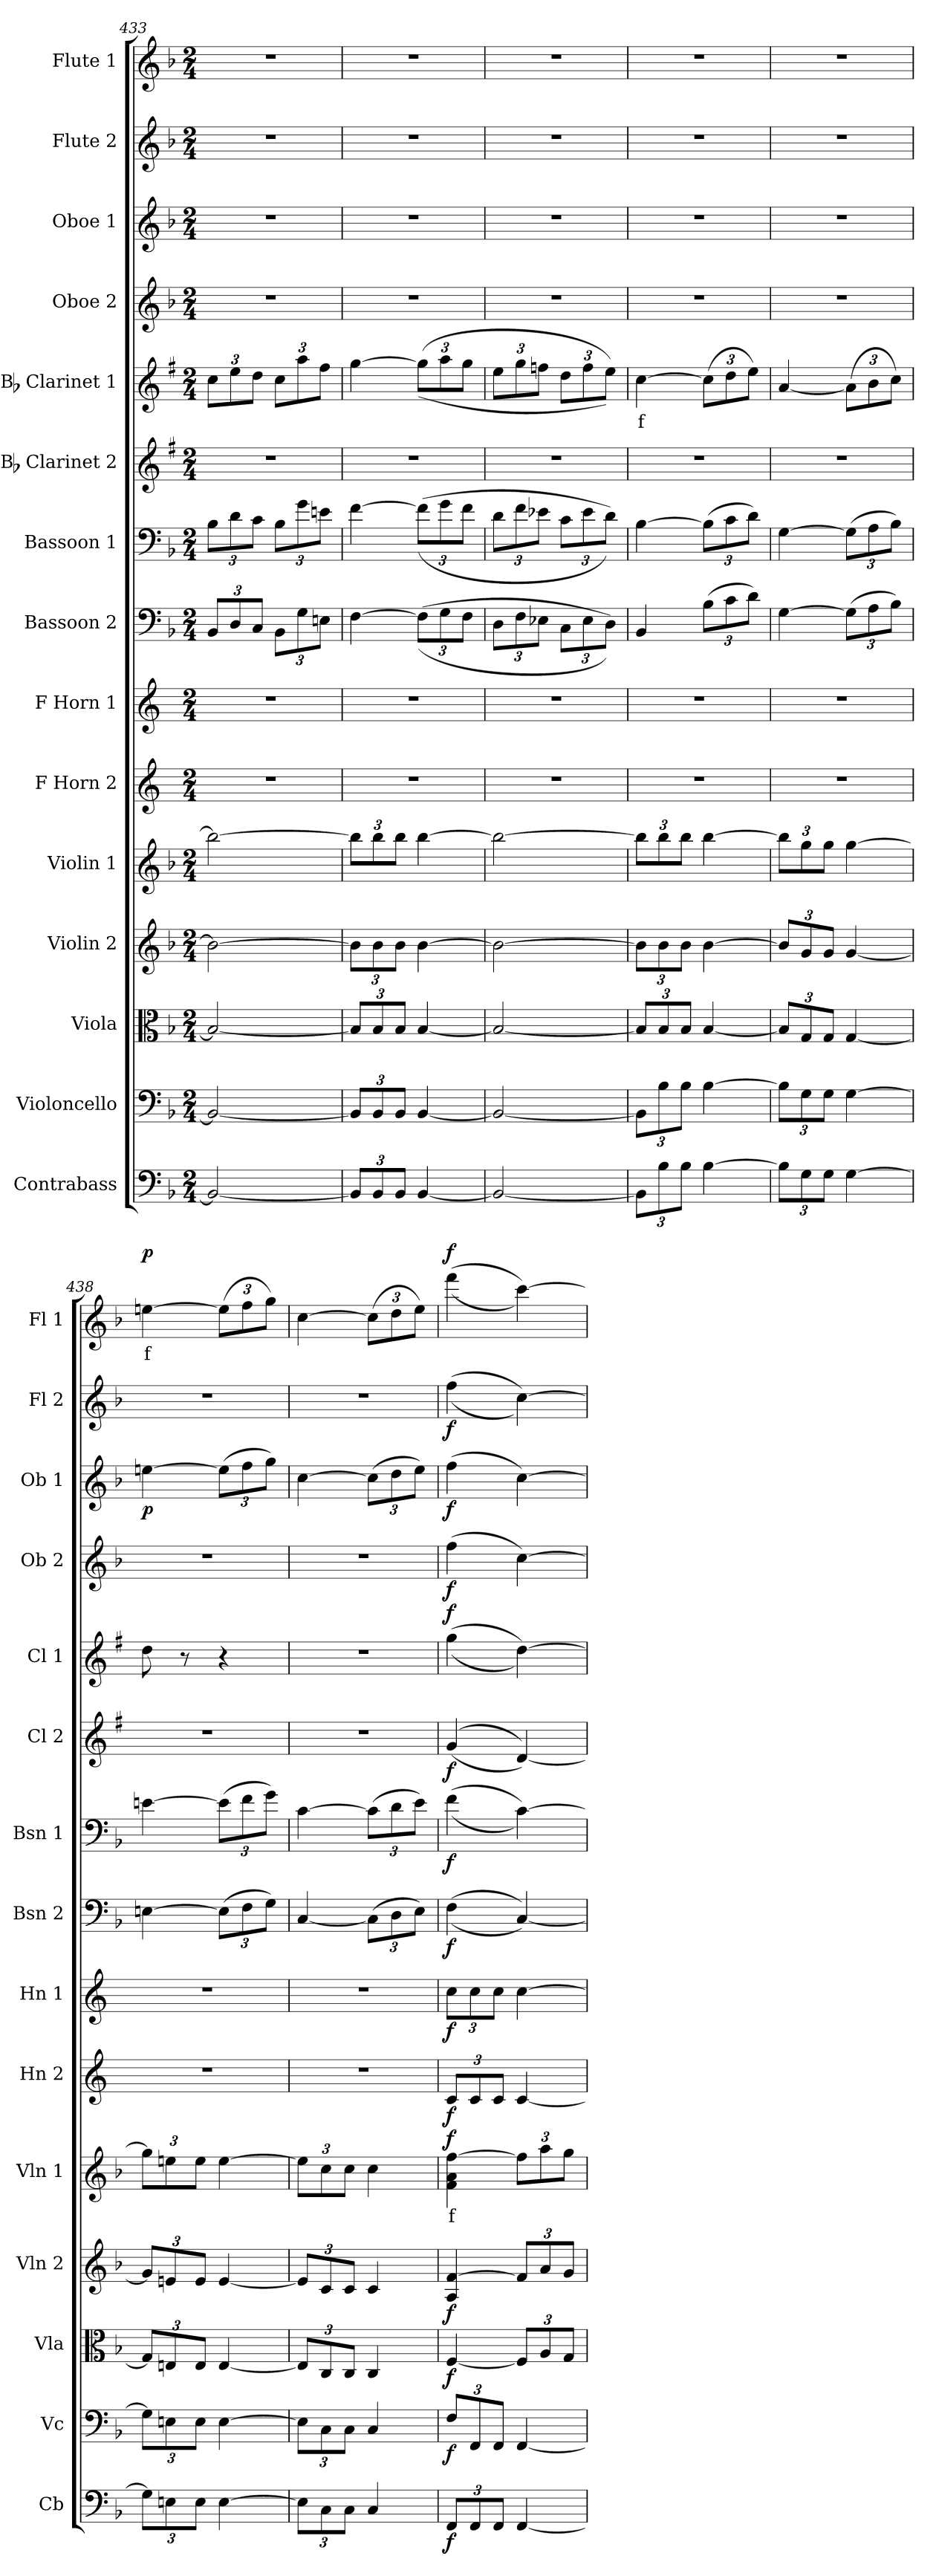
**kern	**dynam	**kern	**dynam	**kern	**dynam	**kern	**dynam	**kern	**text	**dynam	**kern	**dynam	**kern	**dynam	**kern	**dynam	**kern	**dynam	**kern	**dynam	**kern	**text	**dynam	**kern	**dynam	**kern	**dynam	**kern	**dynam	**kern	**text	**dynam
*part15	*part15	*part14	*part14	*part13	*part13	*part12	*part12	*part11	*part11	*part11	*part10	*part10	*part9	*part9	*part8	*part8	*part7	*part7	*part6	*part6	*part5	*part5	*part5	*part4	*part4	*part3	*part3	*part2	*part2	*part1	*part1	*part1
*staff15	*staff15	*staff14	*staff14	*staff13	*staff13	*staff12	*staff12	*staff11	*staff11	*staff11	*staff10	*staff10	*staff9	*staff9	*staff8	*staff8	*staff7	*staff7	*staff6	*staff6	*staff5	*staff5	*staff5	*staff4	*staff4	*staff3	*staff3	*staff2	*staff2	*staff1	*staff1	*staff1
*I"Contrabass	*	*I"Violoncello	*	*I"Viola	*	*I"Violin 2	*	*I"Violin 1	*	*	*I"F Horn 2	*	*I"F Horn 1	*	*I"Bassoon 2	*	*I"Bassoon 1	*	*I"Bb Clarinet 2	*	*I"Bb Clarinet 1	*	*	*I"Oboe 2	*	*I"Oboe 1	*	*I"Flute 2	*	*I"Flute 1	*	*
*I'Cb	*	*I'Vc	*	*I'Vla	*	*I'Vln 2	*	*I'Vln 1	*	*	*I'Hn 2	*	*I'Hn 1	*	*I'Bsn 2	*	*I'Bsn 1	*	*I'Cl 2	*	*I'Cl 1	*	*	*I'Ob 2	*	*I'Ob 1	*	*I'Fl 2	*	*I'Fl 1	*	*
*clefF4	*	*clefF4	*	*clefC3	*	*clefG2	*	*clefG2	*	*	*clefG2	*	*clefG2	*	*clefF4	*	*clefF4	*	*clefG2	*	*clefG2	*	*	*clefG2	*	*clefG2	*	*clefG2	*	*clefG2	*	*
*ITrd7c12	*	*	*	*	*	*	*	*	*	*	*ITrd4c7	*	*ITrd4c7	*	*	*	*	*	*ITrd1c2	*	*ITrd1c2	*	*	*	*	*	*	*	*	*	*	*
*k[b-]	*	*k[b-]	*	*k[b-]	*	*k[b-]	*	*k[b-]	*	*	*k[b-]	*	*k[b-]	*	*k[b-]	*	*k[b-]	*	*k[b-]	*	*k[b-]	*	*	*k[b-]	*	*k[b-]	*	*k[b-]	*	*k[b-]	*	*
*M2/4	*	*M2/4	*	*M2/4	*	*M2/4	*	*M2/4	*	*	*M2/4	*	*M2/4	*	*M2/4	*	*M2/4	*	*M2/4	*	*M2/4	*	*	*M2/4	*	*M2/4	*	*M2/4	*	*M2/4	*	*
*	*	*	*	*	*	*	*	*	*	*	*	*	*	*	*Xbrackettup	*	*Xbrackettup	*	*	*	*Xbrackettup	*	*	*	*	*	*	*	*	*	*	*
=433	=433	=433	=433	=433	=433	=433	=433	=433	=433	=433	=433	=433	=433	=433	=433	=433	=433	=433	=433	=433	=433	=433	=433	=433	=433	=433	=433	=433	=433	=433	=433	=433
2BBB-/_	.	2BB-/_	.	2B-/_	.	2b-\_	.	2bb-\_	.	.	2r	.	2r	.	12BB-/L	.	12B-\L	.	2r	.	12b-\L	.	.	2r	.	2r	.	2r	.	2r	.	.
.	.	.	.	.	.	.	.	.	.	.	.	.	.	.	12D/	.	12d\	.	.	.	12dd\	.	.	.	.	.	.	.	.	.	.	.
.	.	.	.	.	.	.	.	.	.	.	.	.	.	.	12C/J	.	12c\J	.	.	.	12cc\J	.	.	.	.	.	.	.	.	.	.	.
.	.	.	.	.	.	.	.	.	.	.	.	.	.	.	12BB-\L	.	12B-\L	.	.	.	12b-\L	.	.	.	.	.	.	.	.	.	.	.
.	.	.	.	.	.	.	.	.	.	.	.	.	.	.	12G\	.	12g\	.	.	.	12gg\	.	.	.	.	.	.	.	.	.	.	.
.	.	.	.	.	.	.	.	.	.	.	.	.	.	.	12En\J	.	12en\J	.	.	.	12ee\J	.	.	.	.	.	.	.	.	.	.	.
=434	=434	=434	=434	=434	=434	=434	=434	=434	=434	=434	=434	=434	=434	=434	=434	=434	=434	=434	=434	=434	=434	=434	=434	=434	=434	=434	=434	=434	=434	=434	=434	=434
*Xbrackettup	*	*Xbrackettup	*	*Xbrackettup	*	*Xbrackettup	*	*Xbrackettup	*	*	*	*	*	*	*	*	*	*	*	*	*	*	*	*	*	*	*	*	*	*	*	*
12BBB-/L]	.	12BB-/L]	.	12B-/L]	.	12b-\L]	.	12bb-\L]	.	.	2r	.	2r	.	[4F\	.	[4f\	.	2r	.	[4ff\	.	.	2r	.	2r	.	2r	.	2r	.	.
12BBB-/	.	12BB-/	.	12B-/	.	12b-\	.	12bb-\	.	.	.	.	.	.	.	.	.	.	.	.	.	.	.	.	.	.	.	.	.	.	.	.
12BBB-/J	.	12BB-/J	.	12B-/J	.	12b-\J	.	12bb-\J	.	.	.	.	.	.	.	.	.	.	.	.	.	.	.	.	.	.	.	.	.	.	.	.
[4BBB-/	.	[4BB-/	.	[4B-/	.	[4b-\	.	[4bb-\	.	.	.	.	.	.	((12F\L]	.	((12f\L]	.	.	.	((12ff\L]	.	.	.	.	.	.	.	.	.	.	.
.	.	.	.	.	.	.	.	.	.	.	.	.	.	.	12G\	.	12g\	.	.	.	12gg\	.	.	.	.	.	.	.	.	.	.	.
.	.	.	.	.	.	.	.	.	.	.	.	.	.	.	12F\J	.	12f\J	.	.	.	12ff\J	.	.	.	.	.	.	.	.	.	.	.
=435	=435	=435	=435	=435	=435	=435	=435	=435	=435	=435	=435	=435	=435	=435	=435	=435	=435	=435	=435	=435	=435	=435	=435	=435	=435	=435	=435	=435	=435	=435	=435	=435
2BBB-/_	.	2BB-/_	.	2B-/_	.	2b-\_	.	2bb-\_	.	.	2r	.	2r	.	12D\L	.	12d\L	.	2r	.	12dd\L	.	.	2r	.	2r	.	2r	.	2r	.	.
.	.	.	.	.	.	.	.	.	.	.	.	.	.	.	12F\	.	12f\	.	.	.	12ff\	.	.	.	.	.	.	.	.	.	.	.
.	.	.	.	.	.	.	.	.	.	.	.	.	.	.	12E-X\J	.	12e-X\J	.	.	.	12ee-X\J	.	.	.	.	.	.	.	.	.	.	.
.	.	.	.	.	.	.	.	.	.	.	.	.	.	.	12C\L	.	12c\L	.	.	.	12cc\L	.	.	.	.	.	.	.	.	.	.	.
.	.	.	.	.	.	.	.	.	.	.	.	.	.	.	12E-\	.	12e-\	.	.	.	12ee-\	.	.	.	.	.	.	.	.	.	.	.
.	.	.	.	.	.	.	.	.	.	.	.	.	.	.	12D\J))	.	12d\J))	.	.	.	12dd\J))	.	.	.	.	.	.	.	.	.	.	.
=436	=436	=436	=436	=436	=436	=436	=436	=436	=436	=436	=436	=436	=436	=436	=436	=436	=436	=436	=436	=436	=436	=436	=436	=436	=436	=436	=436	=436	=436	=436	=436	=436
!	!	!	!	!	!	!	!	!	!	!	!	!	!	!	!	!	!	!	!	!	!	!LO:LY:b:color=#FF0000	!	!	!	!	!	!	!	!	!	!
12BBB-\L]	.	12BB-\L]	.	12B-/L]	.	12b-\L]	.	12bb-\L]	.	.	2r	.	2r	.	4BB-/	.	[4B-\	.	2r	.	[4b-\	f	.	2r	.	2r	.	2r	.	2r	.	.
12BB-\	.	12B-\	.	12B-/	.	12b-\	.	12bb-\	.	.	.	.	.	.	.	.	.	.	.	.	.	.	.	.	.	.	.	.	.	.	.	.
12BB-\J	.	12B-\J	.	12B-/J	.	12b-\J	.	12bb-\J	.	.	.	.	.	.	.	.	.	.	.	.	.	.	.	.	.	.	.	.	.	.	.	.
[4BB-\	.	[4B-\	.	[4B-/	.	[4b-\	.	[4bb-\	.	.	.	.	.	.	(12B-\L	.	(12B-\L]	.	.	.	(12b-\L]	.	.	.	.	.	.	.	.	.	.	.
.	.	.	.	.	.	.	.	.	.	.	.	.	.	.	12c\	.	12c\	.	.	.	12cc\	.	.	.	.	.	.	.	.	.	.	.
.	.	.	.	.	.	.	.	.	.	.	.	.	.	.	12d\J)	.	12d\J)	.	.	.	12dd\J)	.	.	.	.	.	.	.	.	.	.	.
=437	=437	=437	=437	=437	=437	=437	=437	=437	=437	=437	=437	=437	=437	=437	=437	=437	=437	=437	=437	=437	=437	=437	=437	=437	=437	=437	=437	=437	=437	=437	=437	=437
12BB-\L]	.	12B-\L]	.	12B-/L]	.	12b-/L]	.	12bb-\L]	.	.	2r	.	2r	.	[4G\	.	[4G\	.	2r	.	[4g/	.	.	2r	.	2r	.	2r	.	2r	.	.
12GG\	.	12G\	.	12G/	.	12g/	.	12gg\	.	.	.	.	.	.	.	.	.	.	.	.	.	.	.	.	.	.	.	.	.	.	.	.
12GG\J	.	12G\J	.	12G/J	.	12g/J	.	12gg\J	.	.	.	.	.	.	.	.	.	.	.	.	.	.	.	.	.	.	.	.	.	.	.	.
[4GG\	.	[4G\	.	[4G/	.	[4g/	.	[4gg\	.	.	.	.	.	.	(12G\L]	.	(12G\L]	.	.	.	(12g\L]	.	.	.	.	.	.	.	.	.	.	.
.	.	.	.	.	.	.	.	.	.	.	.	.	.	.	12A\	.	12A\	.	.	.	12a\	.	.	.	.	.	.	.	.	.	.	.
.	.	.	.	.	.	.	.	.	.	.	.	.	.	.	12B-\J)	.	12B-\J)	.	.	.	12b-\J)	.	.	.	.	.	.	.	.	.	.	.
=438	=438	=438	=438	=438	=438	=438	=438	=438	=438	=438	=438	=438	=438	=438	=438	=438	=438	=438	=438	=438	=438	=438	=438	=438	=438	=438	=438	=438	=438	=438	=438	=438
!	!	!	!	!	!	!	!	!	!	!	!	!	!	!	!	!	!	!	!	!	!	!	!	!	!	!	!LO:DY:b	!	!	!	!LO:LY:b:color=#FF0000	!LO:DY:b
12GG\L]	.	12G\L]	.	12G/L]	.	12g/L]	.	12gg\L]	.	.	2r	.	2r	.	[4En\	.	[4en\	.	2r	.	8cc\	.	.	2r	.	[4een\	p	2r	.	[4een\	f	p
12EEn\	.	12En\	.	12En/	.	12en/	.	12een\	.	.	.	.	.	.	.	.	.	.	.	.	.	.	.	.	.	.	.	.	.	.	.	.
.	.	.	.	.	.	.	.	.	.	.	.	.	.	.	.	.	.	.	.	.	8r	.	.	.	.	.	.	.	.	.	.	.
12EE\J	.	12E\J	.	12E/J	.	12e/J	.	12ee\J	.	.	.	.	.	.	.	.	.	.	.	.	.	.	.	.	.	.	.	.	.	.	.	.
*	*	*	*	*	*	*	*	*	*	*	*	*	*	*	*	*	*	*	*	*	*	*	*	*	*	*Xbrackettup	*	*	*	*Xbrackettup	*	*
[4EE\	.	[4E\	.	[4E/	.	[4e/	.	[4ee\	.	.	.	.	.	.	(12E\L]	.	(12e\L]	.	.	.	4r	.	.	.	.	(12ee\L]	.	.	.	(12ee\L]	.	.
.	.	.	.	.	.	.	.	.	.	.	.	.	.	.	12F\	.	12f\	.	.	.	.	.	.	.	.	12ff\	.	.	.	12ff\	.	.
.	.	.	.	.	.	.	.	.	.	.	.	.	.	.	12G\J)	.	12g\J)	.	.	.	.	.	.	.	.	12gg\J)	.	.	.	12gg\J)	.	.
=439	=439	=439	=439	=439	=439	=439	=439	=439	=439	=439	=439	=439	=439	=439	=439	=439	=439	=439	=439	=439	=439	=439	=439	=439	=439	=439	=439	=439	=439	=439	=439	=439
12EE\L]	.	12E\L]	.	12E/L]	.	12e/L]	.	12ee\L]	.	.	2r	.	2r	.	[4C/	.	[4c\	.	2r	.	2r	.	.	2r	.	[4cc\	.	2r	.	[4cc\	.	.
12CC\	.	12C\	.	12C/	.	12c/	.	12cc\	.	.	.	.	.	.	.	.	.	.	.	.	.	.	.	.	.	.	.	.	.	.	.	.
12CC\J	.	12C\J	.	12C/J	.	12c/J	.	12cc\J	.	.	.	.	.	.	.	.	.	.	.	.	.	.	.	.	.	.	.	.	.	.	.	.
4CC/	.	4C/	.	4C/	.	4c/	.	4cc\	.	.	.	.	.	.	(12C\L]	.	(12c\L]	.	.	.	.	.	.	.	.	(12cc\L]	.	.	.	(12cc\L]	.	.
.	.	.	.	.	.	.	.	.	.	.	.	.	.	.	12D\	.	12d\	.	.	.	.	.	.	.	.	12dd\	.	.	.	12dd\	.	.
.	.	.	.	.	.	.	.	.	.	.	.	.	.	.	12E\J)	.	12e\J)	.	.	.	.	.	.	.	.	12ee\J)	.	.	.	12ee\J)	.	.
!!LO:PB:g=z
=440	=440	=440	=440	=440	=440	=440	=440	=440	=440	=440	=440	=440	=440	=440	=440	=440	=440	=440	=440	=440	=440	=440	=440	=440	=440	=440	=440	=440	=440	=440	=440	=440
!	!	!	!	!	!	!	!	!	!LO:LY:b:color=#FF0000	!	!	!	!	!	!	!	!	!	!	!	!	!	!	!	!	!	!	!	!	!	!	!
*	*	*	*	*	*	*	*	*	*	*	*Xbrackettup	*	*Xbrackettup	*	*	*	*	*	*	*	*	*	*	*	*	*	*	*	*	*	*	*
!	!LO:DY:b	!	!LO:DY:b	!	!LO:DY:b	!	!LO:DY:b	!	!	!LO:DY:b	!	!LO:DY:b	!	!LO:DY:b	!	!LO:DY:b	!	!LO:DY:b	!	!LO:DY:b	!	!	!LO:DY:b	!	!LO:DY:b	!	!LO:DY:b	!	!LO:DY:b	!	!	!LO:DY:b
12FFF/L	f	12F/L	f	[4F/	f	4A/ [4f/	f	4f\ 4a\ [4ff\	f	f	12F/L	f	12f\L	f	((4F\	f	((4f\	f	((4f/	f	((4ff\	.	f	(4ff\	f	(4ff\	f	((4ff\	f	((4fff\	.	f
12FFF/	.	12FF/	.	.	.	.	.	.	.	.	12F/	.	12f\	.	.	.	.	.	.	.	.	.	.	.	.	.	.	.	.	.	.	.
12FFF/J	.	12FF/J	.	.	.	.	.	.	.	.	12F/J	.	12f\J	.	.	.	.	.	.	.	.	.	.	.	.	.	.	.	.	.	.	.
[4FFF/	.	[4FF/	.	12F/L]	.	12f/L]	.	12ff\L]	.	.	[4F/	.	[4f\	.	[4C/))	.	[4c\))	.	[4c/))	.	[4cc\))	.	.	[4cc\)	.	[4cc\)	.	[4cc\))	.	[4ccc\))	.	.
.	.	.	.	12A/	.	12a/	.	12aa\	.	.	.	.	.	.	.	.	.	.	.	.	.	.	.	.	.	.	.	.	.	.	.	.
.	.	.	.	12G/J	.	12g/J	.	12gg\J	.	.	.	.	.	.	.	.	.	.	.	.	.	.	.	.	.	.	.	.	.	.	.	.
=	=	=	=	=	=	=	=	=	=	=	=	=	=	=	=	=	=	=	=	=	=	=	=	=	=	=	=	=	=	=	=	=
*-	*-	*-	*-	*-	*-	*-	*-	*-	*-	*-	*-	*-	*-	*-	*-	*-	*-	*-	*-	*-	*-	*-	*-	*-	*-	*-	*-	*-	*-	*-	*-	*-
